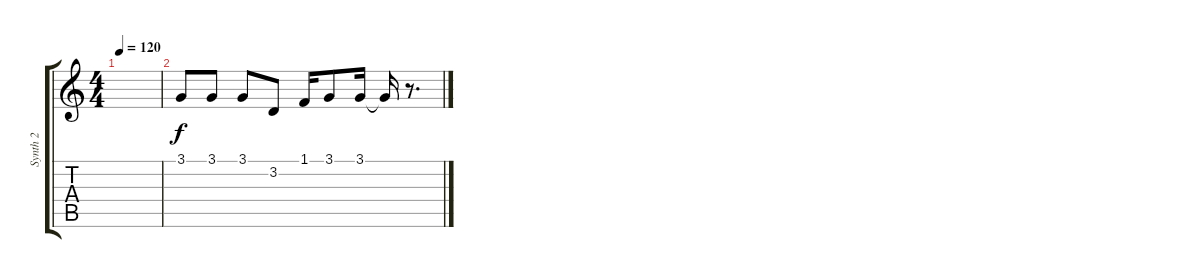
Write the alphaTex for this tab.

\track ("Synth 2" "Synth 2") {instrument tubularbells}
\staff {score tabs}
\tuning (E4 B3 G3 D3 A2 E2) {hide}
\ts (4 4)
\tempo 120
\clef g2
\ks c
|
3.1.8 3.1.8 3.1.8 3.2.8 1.1.16 3.1.8 3.1.16 3.1{t}.16 r.8{d}
